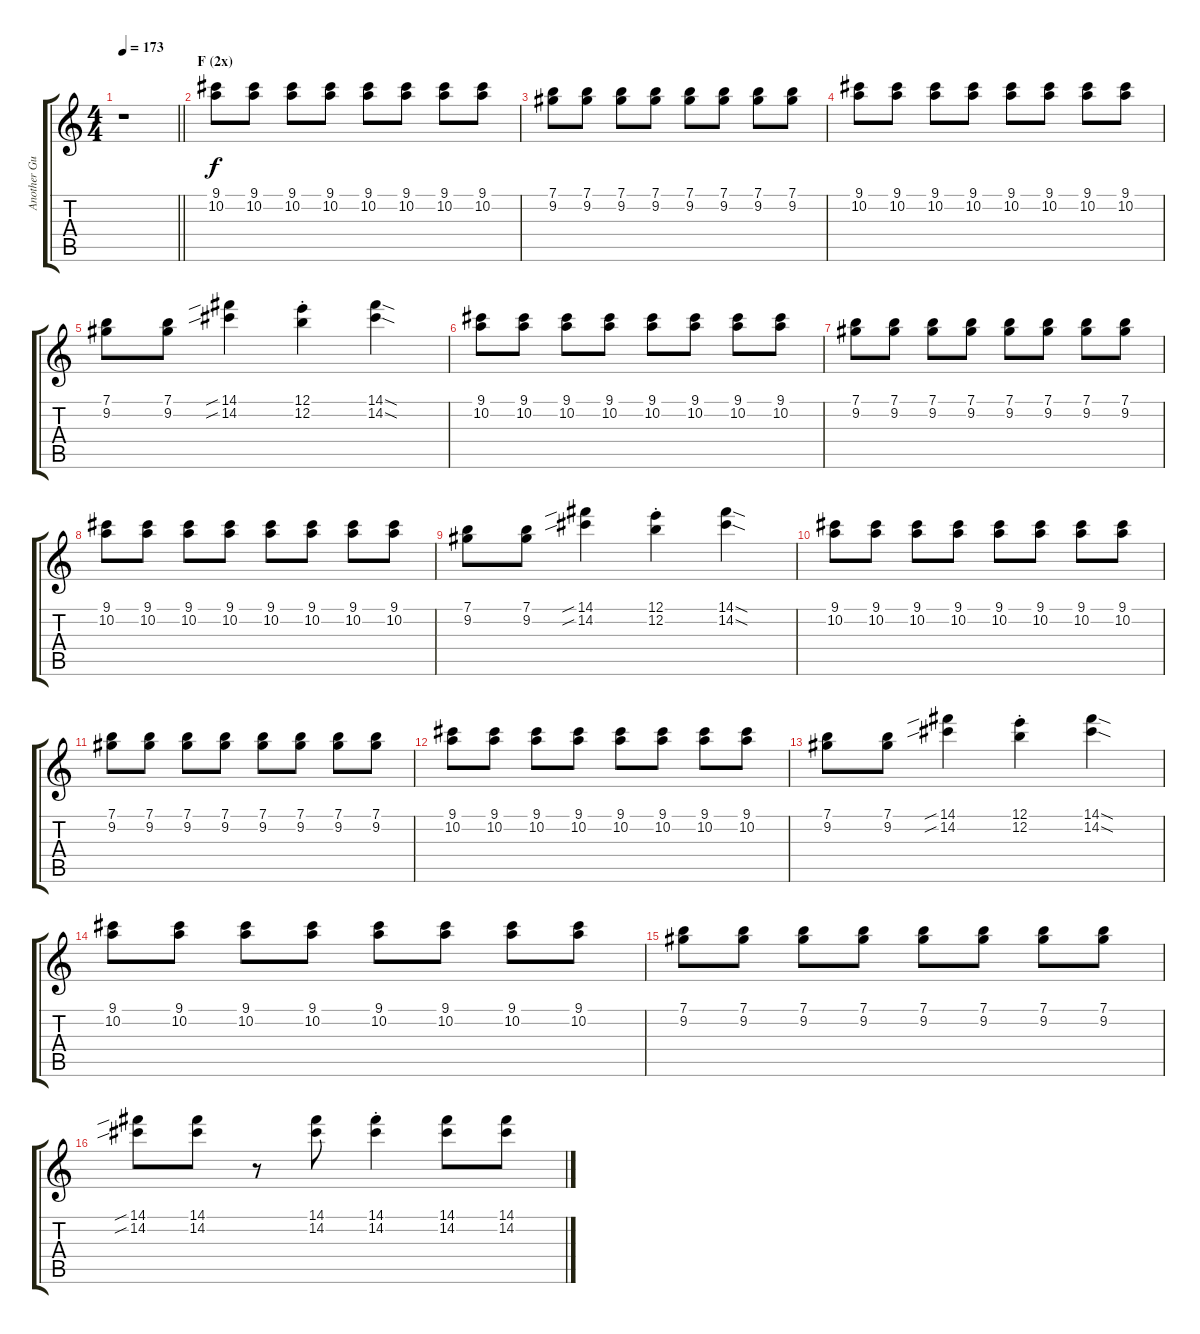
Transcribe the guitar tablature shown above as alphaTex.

\track ("Another Guitar" "Another Gu") {instrument overdrivenguitar}
\staff {score tabs}
\tuning (E4 B3 G3 D3 A2 E2) {hide}
\ts (4 4)
\tempo 173
\clef g2
\barLineRight lightlight
\ks c
r.1{dy f} |
\section ("" "F (2x)")
(9.1 10.2).8 (9.1 10.2).8 (9.1 10.2).8 (9.1 10.2).8 (9.1 10.2).8 (9.1 10.2).8 (9.1 10.2).8 (9.1 10.2).8 |
(7.1 9.2).8 (7.1 9.2).8 (7.1 9.2).8 (7.1 9.2).8 (7.1 9.2).8 (7.1 9.2).8 (7.1 9.2).8 (7.1 9.2).8 |
(9.1 10.2).8 (9.1 10.2).8 (9.1 10.2).8 (9.1 10.2).8 (9.1 10.2).8 (9.1 10.2).8 (9.1 10.2).8 (9.1 10.2).8 |
(7.1 9.2).8 (7.1 9.2).8 (14.1{sib} 14.2{sib}).4 (12.1{st} 12.2{st}).4 (14.1{sod} 14.2{sod}).4 |
(9.1 10.2).8 (9.1 10.2).8 (9.1 10.2).8 (9.1 10.2).8 (9.1 10.2).8 (9.1 10.2).8 (9.1 10.2).8 (9.1 10.2).8 |
(7.1 9.2).8 (7.1 9.2).8 (7.1 9.2).8 (7.1 9.2).8 (7.1 9.2).8 (7.1 9.2).8 (7.1 9.2).8 (7.1 9.2).8 |
(9.1 10.2).8 (9.1 10.2).8 (9.1 10.2).8 (9.1 10.2).8 (9.1 10.2).8 (9.1 10.2).8 (9.1 10.2).8 (9.1 10.2).8 |
(7.1 9.2).8 (7.1 9.2).8 (14.1{sib} 14.2{sib}).4 (12.1{st} 12.2{st}).4 (14.1{sod} 14.2{sod}).4 |
(9.1 10.2).8 (9.1 10.2).8 (9.1 10.2).8 (9.1 10.2).8 (9.1 10.2).8 (9.1 10.2).8 (9.1 10.2).8 (9.1 10.2).8 |
(7.1 9.2).8 (7.1 9.2).8 (7.1 9.2).8 (7.1 9.2).8 (7.1 9.2).8 (7.1 9.2).8 (7.1 9.2).8 (7.1 9.2).8 |
(9.1 10.2).8 (9.1 10.2).8 (9.1 10.2).8 (9.1 10.2).8 (9.1 10.2).8 (9.1 10.2).8 (9.1 10.2).8 (9.1 10.2).8 |
(7.1 9.2).8 (7.1 9.2).8 (14.1{sib} 14.2{sib}).4 (12.1{st} 12.2{st}).4 (14.1{sod} 14.2{sod}).4 |
(9.1 10.2).8 (9.1 10.2).8 (9.1 10.2).8 (9.1 10.2).8 (9.1 10.2).8 (9.1 10.2).8 (9.1 10.2).8 (9.1 10.2).8 |
(7.1 9.2).8 (7.1 9.2).8 (7.1 9.2).8 (7.1 9.2).8 (7.1 9.2).8 (7.1 9.2).8 (7.1 9.2).8 (7.1 9.2).8 |
(14.1{sib} 14.2{sib}).8 (14.1 14.2).8 r.8 (14.1 14.2).8 (14.1{st} 14.2{st}).4 (14.1 14.2).8 (14.1 14.2).8
